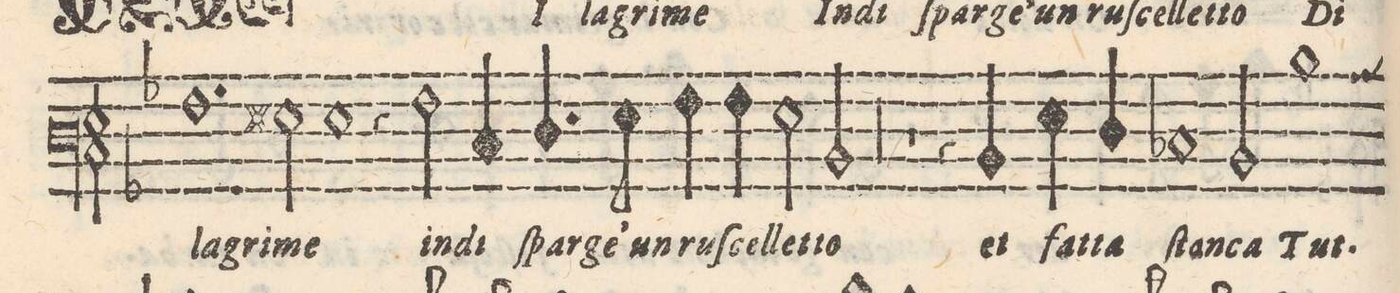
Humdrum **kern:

**kern	**text
*I"BASSO	*
*clefF3	*
*k[b-]	*
*met(C)	*
*M2/1	*
1.A	la-
2G#X\	-gri-
=8-	=8-
1G#yX	-me
4r	.
2A\	in-
4E/	-di
=9-	=9-
4.F/	ſpar-
8Gny\	-ge'un
4A\	ruſ-
4A\	-cel-
2G\	-let-
2D/	-to
=10-	=10-
00r	.
=11-	=11-
=12-	=12-
1r	.
4r	.
4D/	et
4G\	fat-
4F/	-ta
=13-	=13-
1E-X	ſtan-
2D/	-ca
1d\	Tut.
*custos:c	*
=14-	=14-
*-	*-
